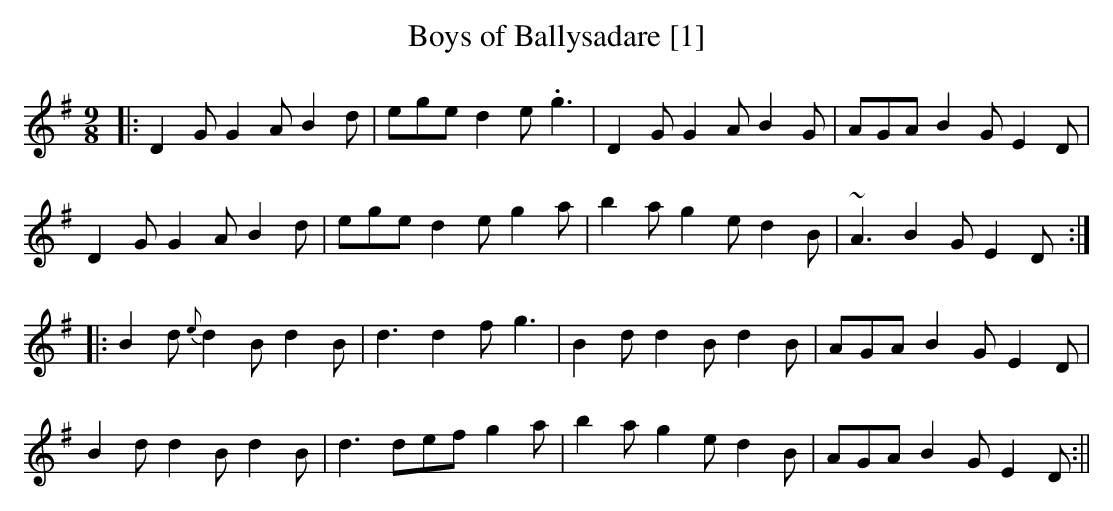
X:1
T:Boys of Ballysadare [1]
M:9/8
L:1/8
K:G
|:D2G G2A B2d|ege d2e .g3|D2G G2A B2G|AGA B2G E2D|
D2G G2A B2d| ege d2e g2a|b2a g2e d2B|~A3 B2G E2D:|
|:B2d {e}d2B d2B|d3 d2f g3|B2d d2B d2B|AGA B2G E2D|
B2d d2B d2B|d3 def g2a| b2a g2e d2B|AGA B2G E2D:||
